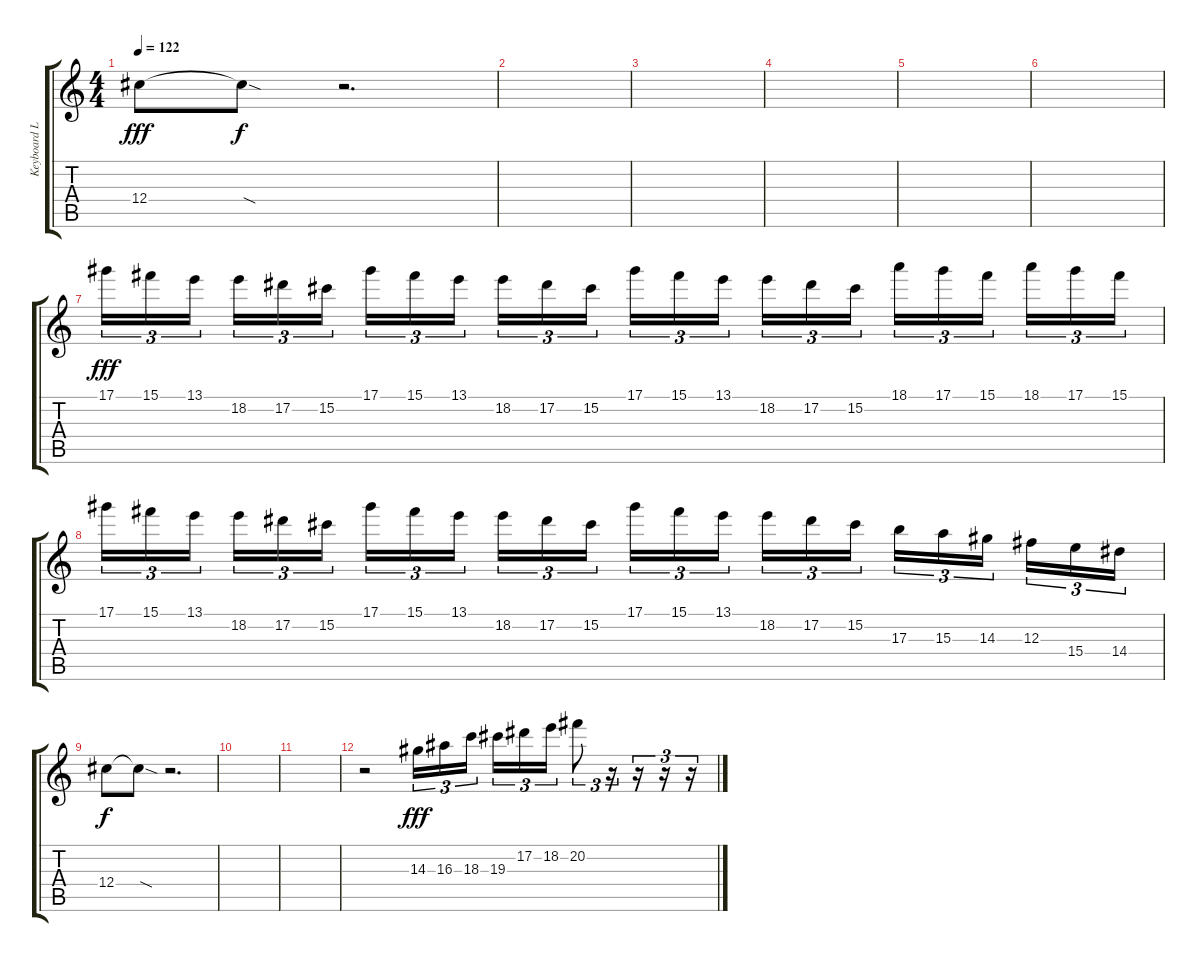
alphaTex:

\track ("Keyboard Lead - Octave" "Keyboard L") {instrument lead1square}
\staff {score tabs}
\tuning (Eb5 Bb4 Gb4 Db4 Ab3 Eb3) {hide}
\ts (4 4)
\tempo 122
\clef g2
\ks c
12.4.8{dy fff} 12.4{sod t}.8{dy f} r.2{d} |
|
|
|
|
|
17.1.16{tu (3 2) dy fff} 15.1.16{tu (3 2)} 13.1.16{tu (3 2) beam splitsecondary} 18.2.16{tu (3 2)} 17.2.16{tu (3 2)} 15.2.16{tu (3 2)} 17.1.16{tu (3 2)} 15.1.16{tu (3 2)} 13.1.16{tu (3 2) beam splitsecondary} 18.2.16{tu (3 2)} 17.2.16{tu (3 2)} 15.2.16{tu (3 2)} 17.1.16{tu (3 2)} 15.1.16{tu (3 2)} 13.1.16{tu (3 2) beam splitsecondary} 18.2.16{tu (3 2)} 17.2.16{tu (3 2)} 15.2.16{tu (3 2)} 18.1.16{tu (3 2)} 17.1.16{tu (3 2)} 15.1.16{tu (3 2) beam splitsecondary} 18.1.16{tu (3 2)} 17.1.16{tu (3 2)} 15.1.16{tu (3 2)} |
17.1.16{tu (3 2)} 15.1.16{tu (3 2)} 13.1.16{tu (3 2) beam splitsecondary} 18.2.16{tu (3 2)} 17.2.16{tu (3 2)} 15.2.16{tu (3 2)} 17.1.16{tu (3 2)} 15.1.16{tu (3 2)} 13.1.16{tu (3 2) beam splitsecondary} 18.2.16{tu (3 2)} 17.2.16{tu (3 2)} 15.2.16{tu (3 2)} 17.1.16{tu (3 2)} 15.1.16{tu (3 2)} 13.1.16{tu (3 2) beam splitsecondary} 18.2.16{tu (3 2)} 17.2.16{tu (3 2)} 15.2.16{tu (3 2)} 17.3.16{tu (3 2)} 15.3.16{tu (3 2)} 14.3.16{tu (3 2) beam splitsecondary} 12.3.16{tu (3 2)} 15.4.16{tu (3 2)} 14.4.16{tu (3 2)} |
12.4.8{dy f} 12.4{sod t}.8 r.2{d} |
|
|
r.2 14.3.16{tu (3 2) dy fff} 16.3.16{tu (3 2)} 18.3.16{tu (3 2) beam splitsecondary} 19.3.16{tu (3 2)} 17.2.16{tu (3 2)} 18.2.16{tu (3 2)} 20.2.8{tu (3 2)} r.16{tu (3 2)} r.16{tu (3 2)} r.16{tu (3 2)} r.16{tu (3 2)}
